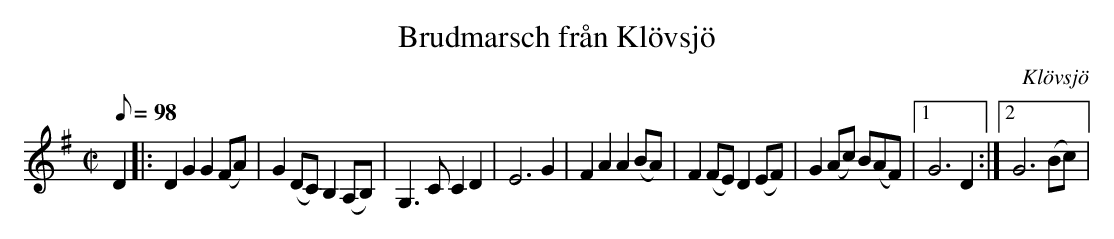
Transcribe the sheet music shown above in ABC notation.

X:1
T: Brudmarsch från Klövsjö
O: Klövsjö
M: C|
L: 1/8
Q: 98
K: G
D2 |: D2G2 G2(FA) | G2(DC) B,2(A,B,) | G,3C C2D2 | E6G2 | F2A2 A2(BA) | F2(FE) D2(EF) | G2(Ac) B(AF) |1 G6D2 :|2 G6(Bc) |
